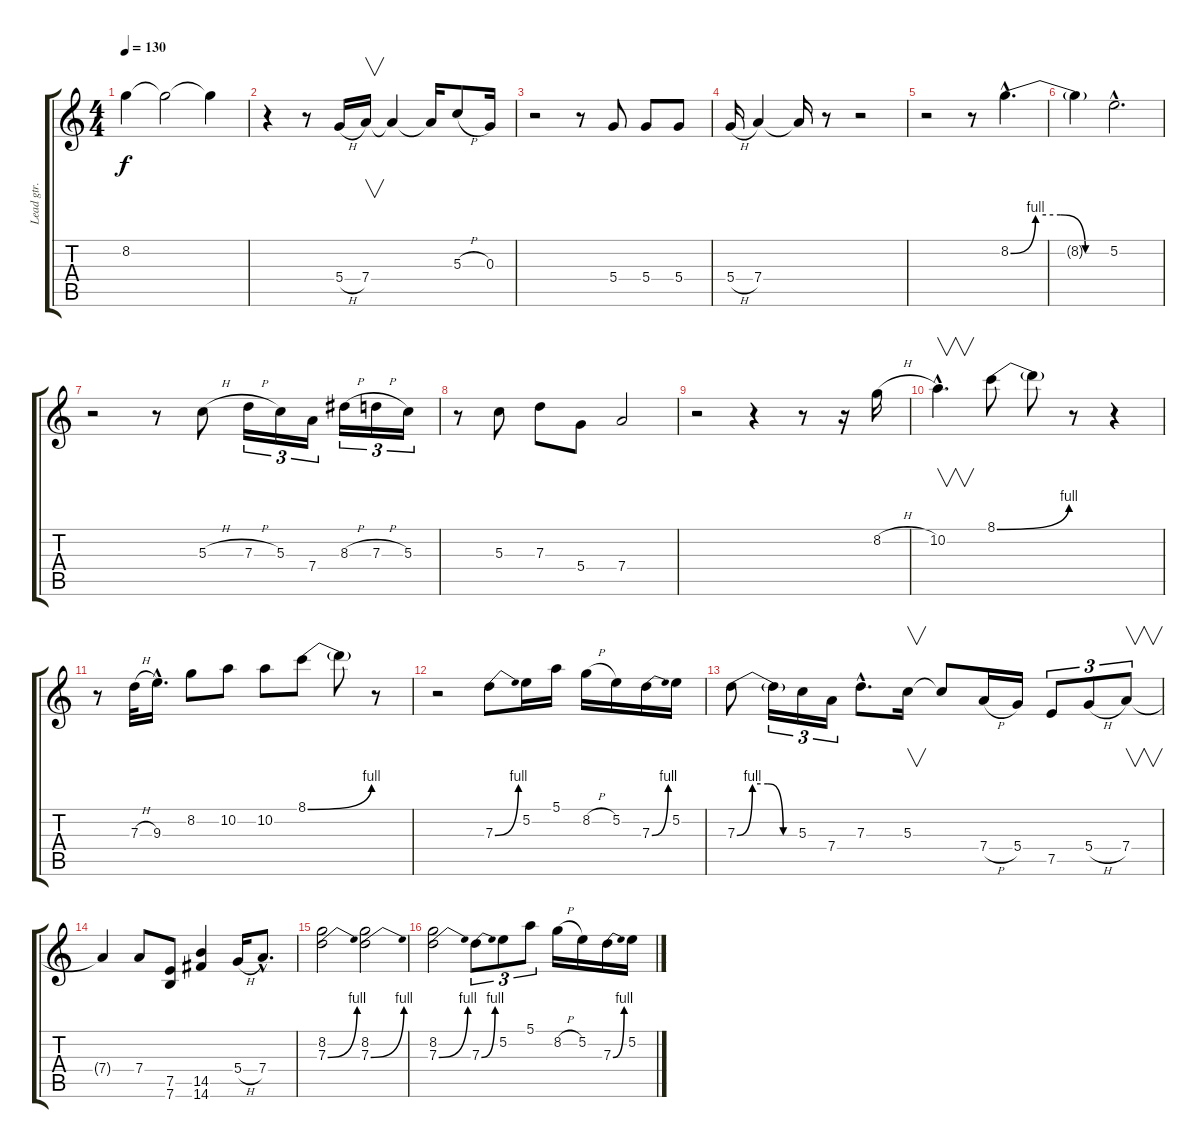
\track ("Lead gtr." "Lead gtr.") {instrument overdrivenguitar}
\staff {score tabs}
\tuning (E4 B3 G3 D3 A2 E2) {hide}
\ts (4 4)
\tempo 130
\clef g2
\ks c
8.2{t}.4{dy f} 8.2{t}.2 8.2{t}.4 |
r.4 r.8 5.4{h}.16 7.4.16{v} 7.4{t}.4 7.4{t}.16 5.3{h}.8 0.3.16 |
r.2 r.8 5.4.8 5.4.8 5.4.8 |
5.4{h}.16 7.4.4 7.4{t}.16 r.8 r.2 |
r.2 r.8 8.2{be (custom 0 0 15 4 30 4 45 0 60 0) hac}.4{d} |
8.2{t}.4 5.2{hac}.2{d} |
r.2 r.8 5.3{h}.8 7.3{h}.16{tu (3 2)} 5.3.16{tu (3 2)} 7.4.16{tu (3 2)} 8.3{h}.16{tu (3 2)} 7.3{h}.16{tu (3 2)} 5.3.16{tu (3 2)} |
r.8 5.3.8 7.3.8 5.4.8 7.4.2 |
r.2 r.4 r.8 r.16 8.2{h}.16 |
10.2{hac}.4{v d} 8.1{be (bend 0 0 60 4)}.8 8.1{t}.8 r.8 r.4 |
r.8 7.3{h}.32 9.3{hac}.16{d} 8.2.8 10.2.8 10.2.8 8.1{be (bend 0 0 60 4)}.8 8.1{t}.8 r.8 |
r.2 7.3{be (bend 0 0 60 4)}.8 5.2.16 5.1.16 8.2{h}.16 5.2.16 7.3{be (bend 0 0 60 4)}.16 5.2.16 |
7.3{be (custom 0 0 15 4 30 4 45 0 60 0)}.8 7.3{t}.16{tu (3 2)} 5.3.16{tu (3 2)} 7.4.16{tu (3 2)} 7.3{hac}.8{d} 5.3.16{v} 5.3{t}.8 7.4{h}.16 5.4.16 7.5.8{tu (3 2)} 5.4{h}.8{tu (3 2)} 7.4.8{v tu (3 2)} |
7.4{t}.4 7.4.8 (7.5 7.6).8 (14.5 14.6).4 5.4{h}.16 7.4{hac}.8{d} |
(8.2 7.3{be (bend 0 0 60 4)}).2 (8.2 7.3{be (bend 0 0 60 4)}).2 |
(8.2 7.3{be (bend 0 0 60 4)}).2 7.3{be (bend 0 0 60 4)}.8{tu (3 2)} 5.2.8{tu (3 2)} 5.1.8{tu (3 2)} 8.2{h}.16 5.2.16 7.3{be (bend 0 0 60 4)}.16 5.2.16
